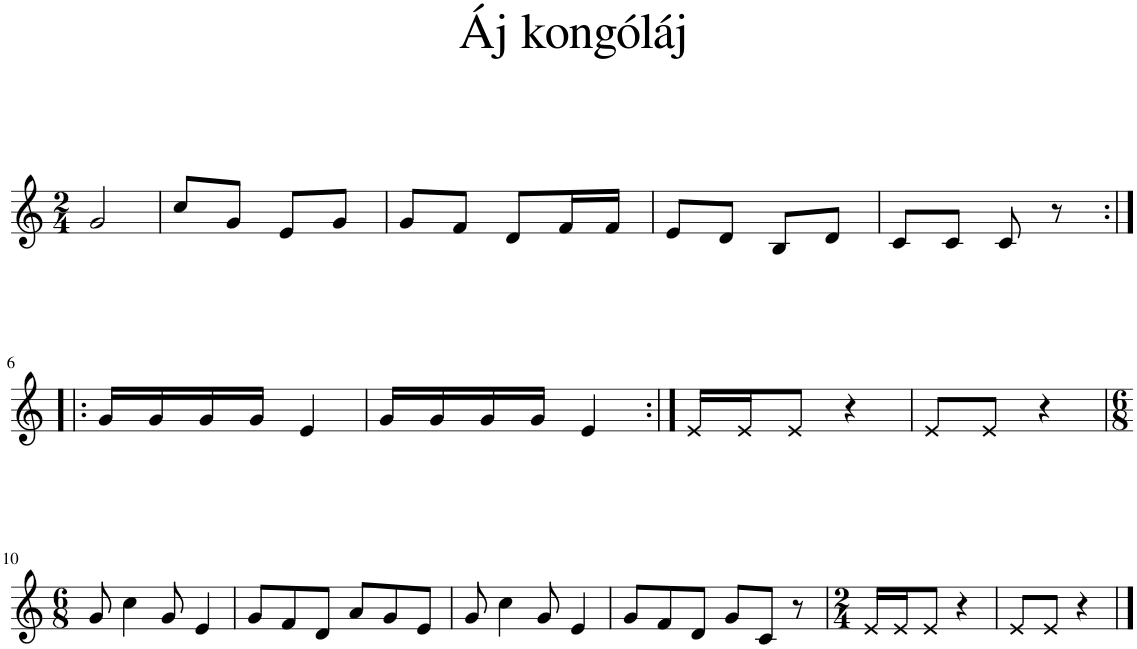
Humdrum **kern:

**kern
*part1
*staff1
*I"Piano
*I'Pno
*clefG2
*k[]
*M2/4
=1
2g/
=2
8cc/L
8g/J
8e/L
8g/J
=3
8g/L
8f/J
8d/L
16f/L
16f/JJ
=4
8e/L
8d/J
8B/L
8d/J
=5
8c/L
8c/J
8c/
8r
!!LO:LB:g=z
=6:|!|:
16g/LL
16g/
16g/
16g/JJ
4e/
=7
16g/LL
16g/
16g/
16g/JJ
4e/
=8:|!
16e/LL
16e/J
8e/J
4r
=9
8e/L
8e/J
4r
!!LO:LB:g=z
=10
*M6/8
8g/
4cc\
8g/
4e/
=11
8g/L
8f/
8d/J
8a/L
8g/
8e/J
=12
8g/
4cc\
8g/
4e/
=13
8g/L
8f/
8d/J
8g/L
8c/J
8r
=14
*M2/4
16e/LL
16e/J
8e/J
4r
=15
8e/L
8e/J
4r
==
*-
